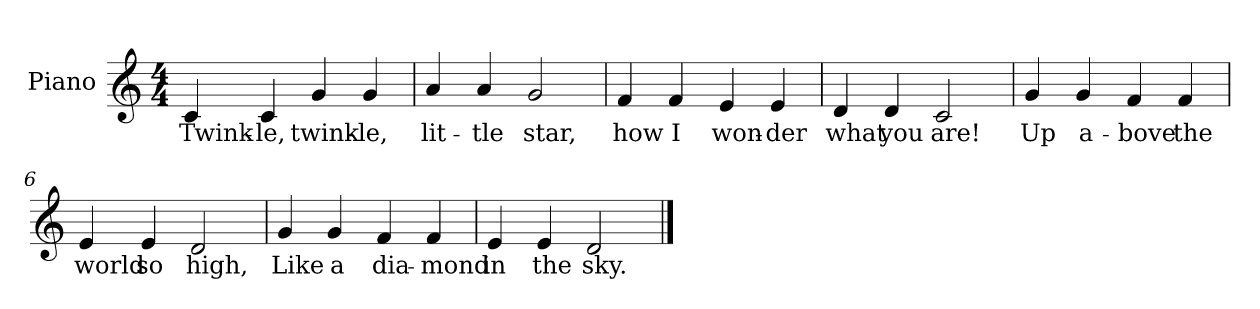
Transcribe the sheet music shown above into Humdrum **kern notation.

**kern	**text
*part1	*part1
*staff1	*staff1
*I"Piano	*
*clefG2	*
*k[]	*
*C:	*
*M4/4	*
=1	=1
4c/	Twink-
4c/	-le,
4g/	twink-
4g/	le,
=2	=2
4a/	lit-
4a/	-tle
2g/	star,
=3	=3
4f/	how
4f/	I
4e/	won-
4e/	-der
=4	=4
4d/	what
4d/	you
2c/	are!
!!LO:LB:g=z
=5	=5
4g/	Up
4g/	a-
4f/	-bove
4f/	the
=6	=6
4e/	world
4e/	so
2d/	high,
=7	=7
4g/	Like
4g/	a
4f/	dia-
4f/	-mond
=8	=8
4e/	in
4e/	the
2d/	sky.
==	==
*-	*-
